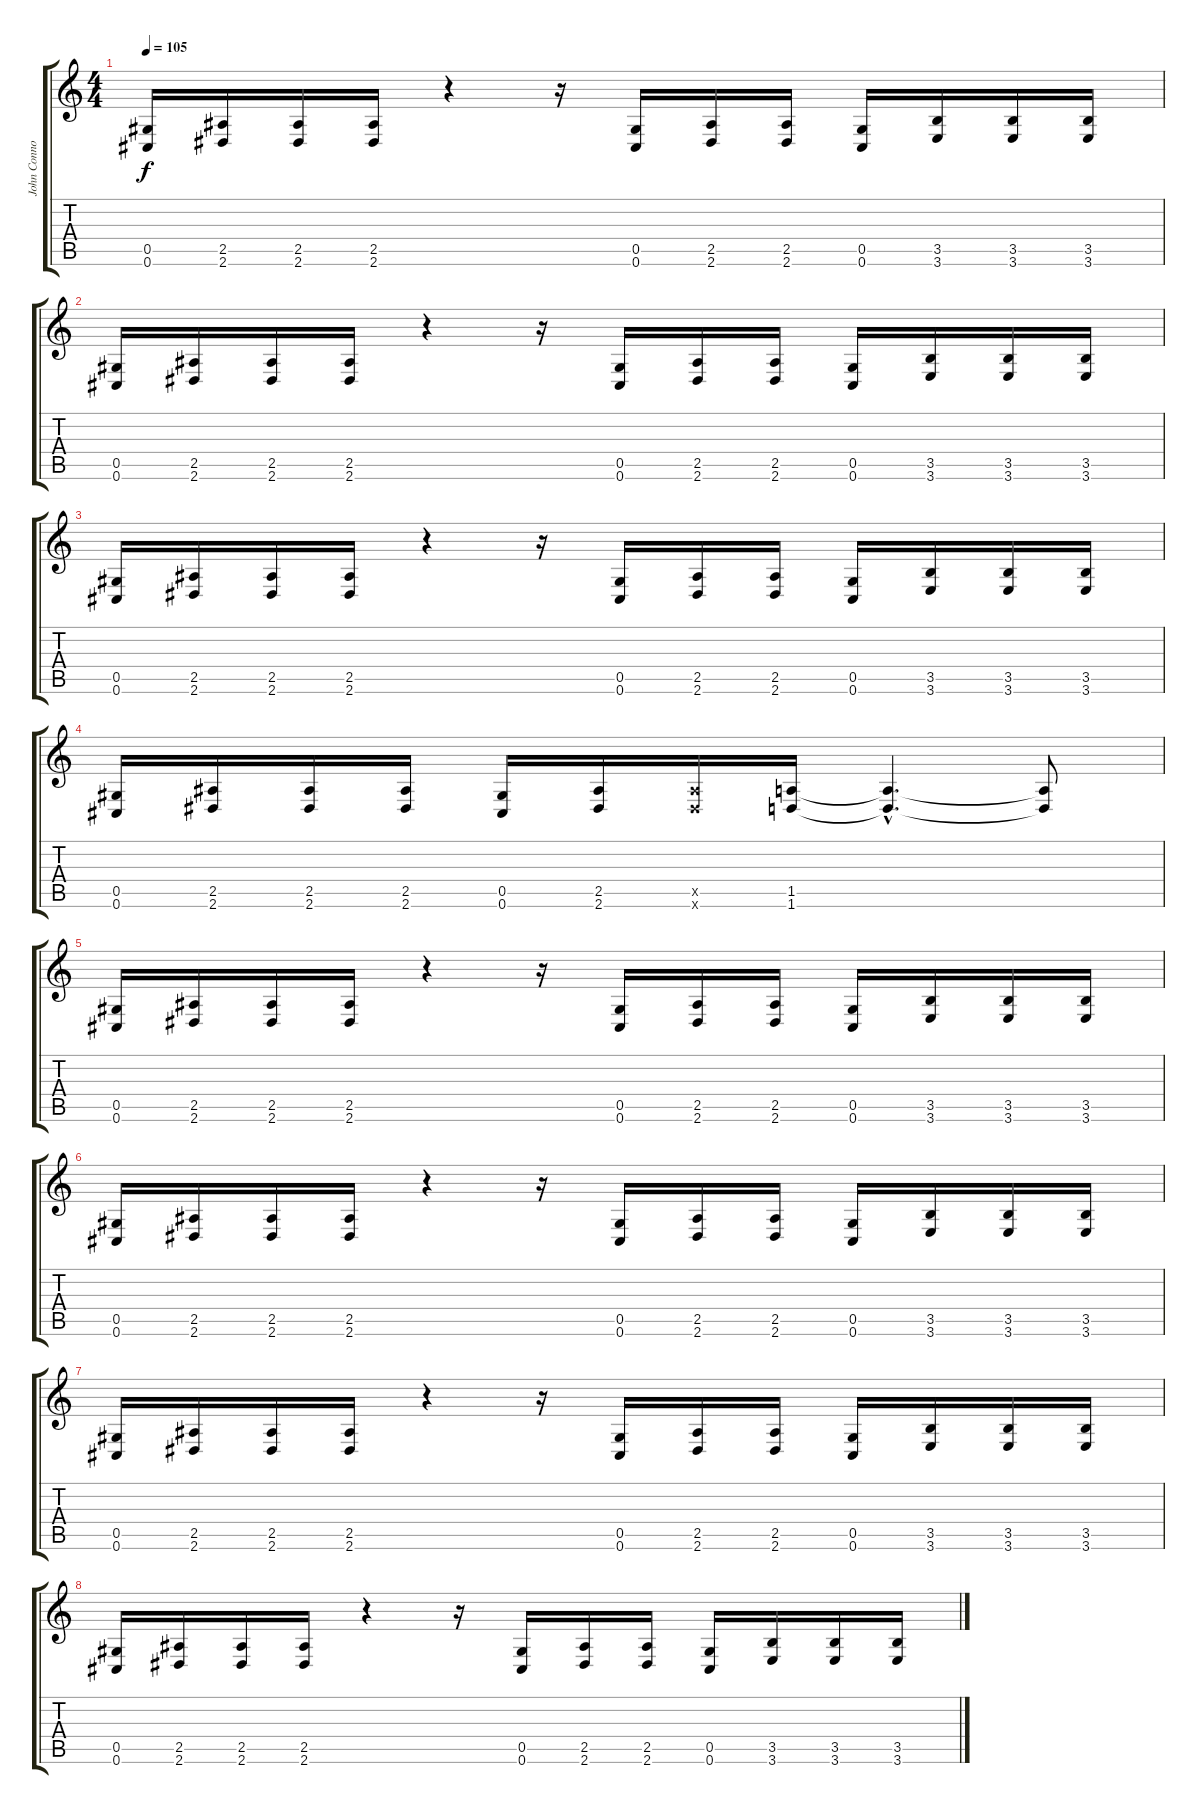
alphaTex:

\track ("John Connolly - Guitar" "John Conno") {instrument distortionguitar}
\staff {score tabs}
\tuning (Eb4 Bb3 Gb3 Db3 Ab2 Db2) {hide}
\ts (4 4)
\tempo 105
\clef g2
\ks c
(0.5 0.6).16{dy f instrument distortionguitar} (2.5 2.6).16 (2.5 2.6).16 (2.5 2.6).16 r.4 r.16 (0.5 0.6).16 (2.5 2.6).16 (2.5 2.6).16 (0.5 0.6).16 (3.5 3.6).16 (3.5 3.6).16 (3.5 3.6).16 |
(0.5 0.6).16 (2.5 2.6).16 (2.5 2.6).16 (2.5 2.6).16 r.4 r.16 (0.5 0.6).16 (2.5 2.6).16 (2.5 2.6).16 (0.5 0.6).16 (3.5 3.6).16 (3.5 3.6).16 (3.5 3.6).16 |
(0.5 0.6).16 (2.5 2.6).16 (2.5 2.6).16 (2.5 2.6).16 r.4 r.16 (0.5 0.6).16 (2.5 2.6).16 (2.5 2.6).16 (0.5 0.6).16 (3.5 3.6).16 (3.5 3.6).16 (3.5 3.6).16 |
(0.5 0.6).16 (2.5 2.6).16 (2.5 2.6).16 (2.5 2.6).16 (0.5 0.6).16 (2.5 2.6).16 (2.5{x} 2.6{x}).16 (1.5 1.6).16 (1.5{hac t} 1.6{hac t}).4{d} (1.5{t} 1.6{t}).8 |
(0.5 0.6).16 (2.5 2.6).16 (2.5 2.6).16 (2.5 2.6).16 r.4 r.16 (0.5 0.6).16 (2.5 2.6).16 (2.5 2.6).16 (0.5 0.6).16 (3.5 3.6).16 (3.5 3.6).16 (3.5 3.6).16 |
(0.5 0.6).16 (2.5 2.6).16 (2.5 2.6).16 (2.5 2.6).16 r.4 r.16 (0.5 0.6).16 (2.5 2.6).16 (2.5 2.6).16 (0.5 0.6).16 (3.5 3.6).16 (3.5 3.6).16 (3.5 3.6).16 |
(0.5 0.6).16 (2.5 2.6).16 (2.5 2.6).16 (2.5 2.6).16 r.4 r.16 (0.5 0.6).16 (2.5 2.6).16 (2.5 2.6).16 (0.5 0.6).16 (3.5 3.6).16 (3.5 3.6).16 (3.5 3.6).16 |
(0.5 0.6).16 (2.5 2.6).16 (2.5 2.6).16 (2.5 2.6).16 r.4 r.16 (0.5 0.6).16 (2.5 2.6).16 (2.5 2.6).16 (0.5 0.6).16 (3.5 3.6).16 (3.5 3.6).16 (3.5 3.6).16
